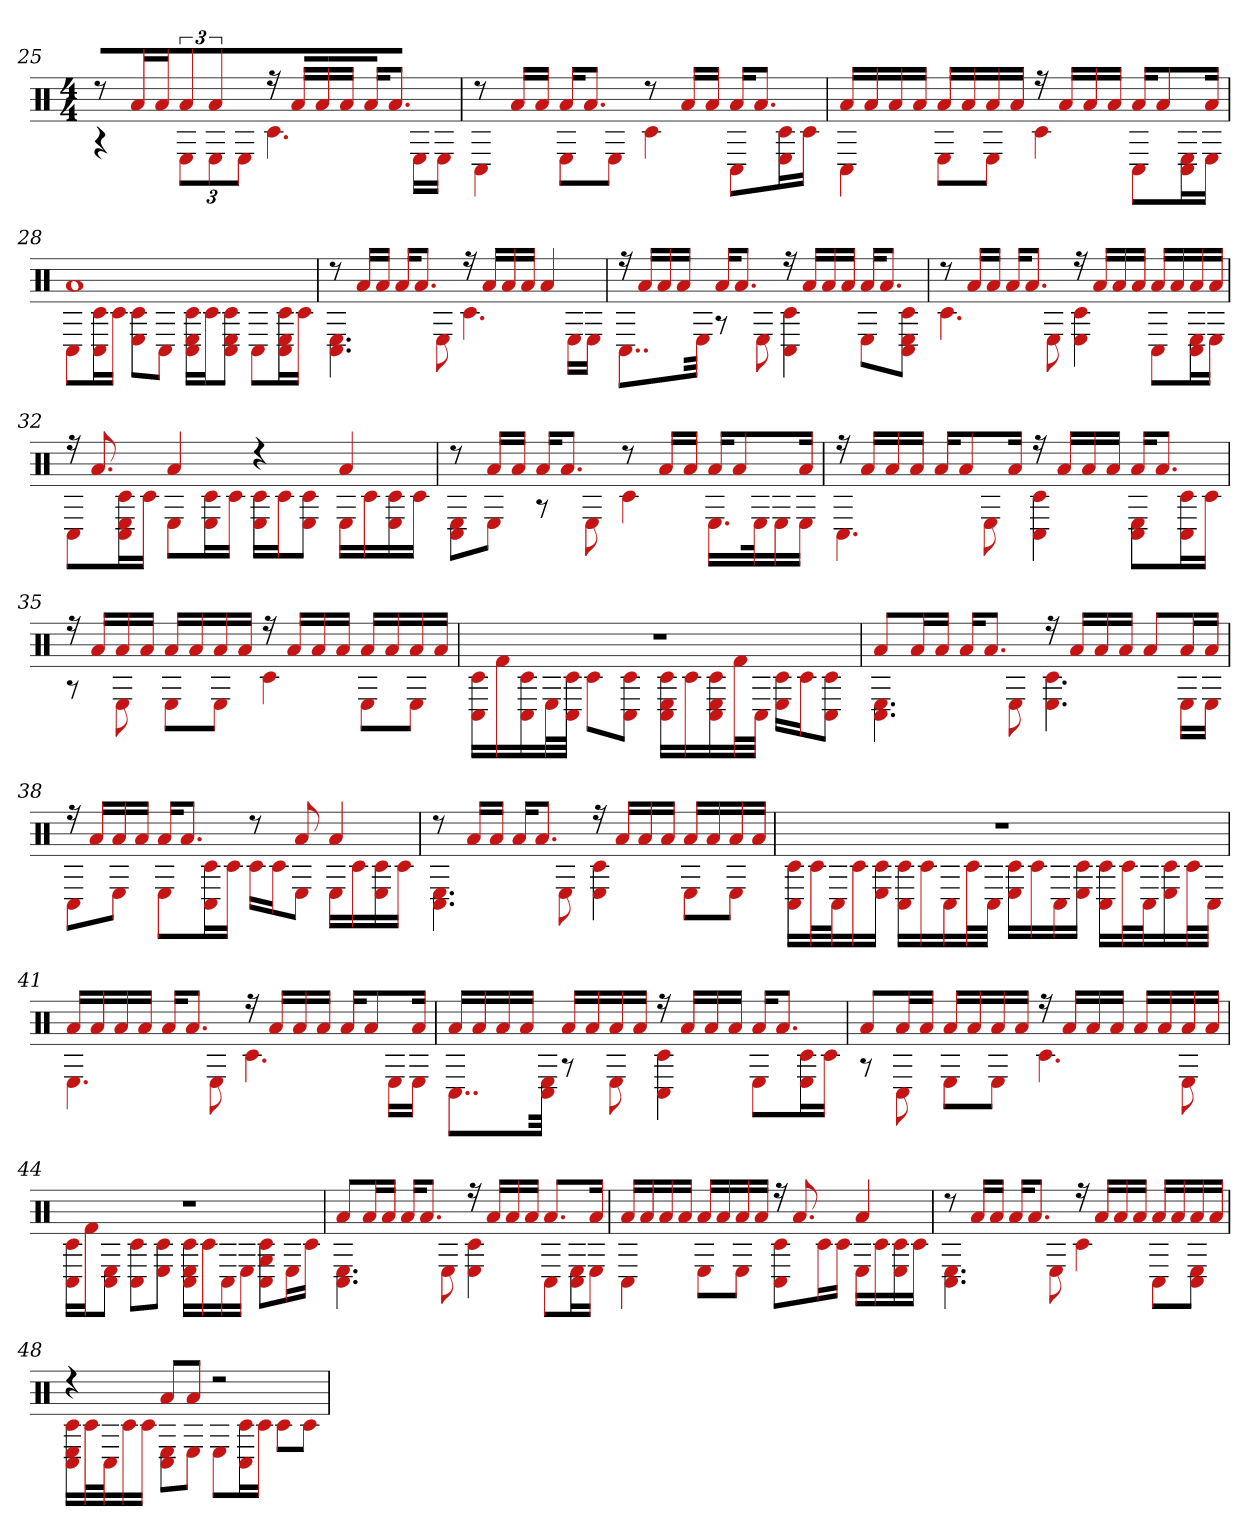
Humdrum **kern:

**kern
*part1
*staff1
*clefX
*k[]
*M4/4
=25
*^
8r	4r
16aLL	.
16aJJ	.
12aJ	12EL
6a	12E
.	12EJ
16r	4.c#
16aLL	.
16a	.
16aJJ	.
16aKL	.
8.aJ	.
.	16ELL
.	16EJJ
=26	=26
8r	4C#
16aLL	.
16aJJ	.
16aKL	8EL
8.aJ	.
.	8EJ
8r	4c#
16aLL	.
16aJJ	.
16aKL	8C#L
8.aJ	.
.	16c# 16EL
.	16c#JJ
=27	=27
16aLL	4C#
16a	.
16a	.
16aJJ	.
16aLL	8EL
16a	.
16a	8EJ
16aJJ	.
16r	4c#
16aLL	.
16a	.
16aJJ	.
16aKL	8C#L
8a	.
.	16C# 16EL
16aJk	16EJJ
=28	=28
1a	8C#L
.	16C# 16c#L
.	16c#JJ
.	8c# 8EL
.	8C#J
.	16C# 16E 16c#LL
.	16c#J
.	8C# 8E 8c#J
.	8C#L
.	16C# 16c# 16EL
.	16c#JJ
=29	=29
8r	4.C# 4.E
16aLL	.
16aJJ	.
16aKL	.
8.aJ	.
.	8E
16r	4.c#
16aLL	.
16a	.
16aJJ	.
4a	.
.	16ELL
.	16EJJ
=30	=30
16r	8..C#L
16aLL	.
16a	.
16aJJ	.
.	32EJkk
16aKL	8r
8.aJ	.
.	8E
16r	4C# 4c#
16aLL	.
16a	.
16aJJ	.
16aKL	8EL
8.aJ	.
.	8C# 8E 8c#J
=31	=31
8r	4.c#
16aLL	.
16aJJ	.
16aKL	.
8.aJ	.
.	8E
16r	4E 4c#
16aLL	.
16a	.
16aJJ	.
16aLL	8C#L
16a	.
16a	16C# 16EL
16aJJ	16EJJ
=32	=32
16r	8C#L
8.a	.
.	16C# 16c# 16EL
.	16c#JJ
4a	8EL
.	16c# 16EL
.	16c#JJ
4r	16E 16c#LL
.	16c#J
.	8E 8c#J
4a	16ELL
.	16c#
.	16c# 16E
.	16c#JJ
=33	=33
8r	8C# 8EL
16aLL	8EJ
16aJJ	.
16aKL	8r
8.aJ	.
.	8E
8r	4c#
16aLL	.
16aJJ	.
16aKL	16.ELL
8a	.
.	32Ek
.	16E
16aJk	16EJJ
=34	=34
16r	4.C#
16aLL	.
16a	.
16aJJ	.
16aKL	.
8a	.
.	8E
16aJk	.
16r	4C# 4c#
16aLL	.
16a	.
16aJJ	.
16aKL	8C# 8EL
8.aJ	.
.	16C# 16c#L
.	16c#JJ
=35	=35
16r	8r
16aLL	.
16a	8E
16aJJ	.
16aLL	8EL
16a	.
16a	8EJ
16aJJ	.
16r	4c#
16aLL	.
16a	.
16aJJ	.
16aLL	8EL
16a	.
16a	8EJ
16aJJ	.
=36	=36
1r	16C# 16c#LL
.	16f#
.	16C# 16c#
.	32EL
.	32C# 32c#JJJ
.	8c#L
.	8C# 8c#J
.	16C# 16E 16c#LL
.	16c#
.	16C# 16E 16c#
.	32f#L
.	32C#JJJ
.	16E 16c#LL
.	16c#J
.	8C# 8c#J
=37	=37
8aL	4.C# 4.E
16aL	.
16aJJ	.
16aKL	.
8.aJ	.
.	8E
16r	4.E 4.c#
16aLL	.
16a	.
16aJJ	.
8aL	.
16aL	16ELL
16aJJ	16EJJ
=38	=38
16r	8C#L
16aLL	.
16a	8EJ
16aJJ	.
16aKL	8EL
8.aJ	.
.	16C# 16c#L
.	16c#JJ
8r	16c#LL
.	16c#J
8a	8EJ
4a	16ELL
.	16c#
.	16E 16c#
.	16c#JJ
=39	=39
8r	4.C# 4.E
16aLL	.
16aJJ	.
16aKL	.
8.aJ	.
.	8E
16r	4E 4c#
16aLL	.
16a	.
16aJJ	.
16aLL	8EL
16a	.
16a	8EJ
16aJJ	.
=40	=40
1r	16C# 16c#LL
.	32c#L
.	32C#J
.	16c#
.	16E 16c#JJ
.	16C# 16c#LL
.	16c#
.	16C#
.	32c#L
.	32C#JJJ
.	16E 16c#LL
.	16c#
.	16C#
.	16c# 16EJJ
.	16C# 16c#LL
.	32c#L
.	32C#J
.	16E 16c#
.	32c#L
.	32C#JJJ
=41	=41
16aLL	4.E
16a	.
16a	.
16aJJ	.
16aKL	.
8.aJ	.
.	8E
16r	4.c#
16aLL	.
16a	.
16aJJ	.
16aKL	.
8a	.
.	16ELL
16aJk	16EJJ
=42	=42
16aLL	8..C#L
16a	.
16a	.
16aJJ	.
.	32C# 32EJkk
16aLL	8r
16a	.
16a	8E
16aJJ	.
16r	4C# 4c#
16aLL	.
16a	.
16aJJ	.
16aKL	8EL
8.aJ	.
.	16E 16c#L
.	16c#JJ
=43	=43
8aL	8r
16aL	8C#
16aJJ	.
16aLL	8EL
16a	.
16a	8EJ
16aJJ	.
16r	4.c#
16aLL	.
16a	.
16aJJ	.
16aLL	.
16a	.
16a	8E
16aJJ	.
=44	=44
1r	16C# 16c#LL
.	16f#J
.	8C# 8EJ
.	8C# 8c#L
.	8E 8c#J
.	16C# 16E 16c#LL
.	16c#
.	16C#
.	16EJJ
.	8G 8C# 8c#L
.	16EL
.	16c#JJ
=45	=45
8aL	4.C# 4.E
16aL	.
16aJJ	.
16aKL	.
8.aJ	.
.	8E
16r	4E 4c#
16aLL	.
16a	.
16aJJ	.
8.aL	8C#L
.	16C# 16EL
16aJk	16EJJ
=46	=46
16aLL	4C#
16a	.
16a	.
16aJJ	.
16aLL	8EL
16a	.
16a	8EJ
16aJJ	.
16r	8C# 8c#L
8.a	.
.	16c#L
.	16c#JJ
4a	16ELL
.	16c#
.	16E 16c#
.	16c#JJ
=47	=47
8r	4.C# 4.E
16aLL	.
16aJJ	.
16aKL	.
8.aJ	.
.	8E
16r	4c#
16aLL	.
16a	.
16aJJ	.
16aLL	8C#L
16a	.
16a	8C# 8EJ
16aJJ	.
=48	=48
4r	16C# 16E 16c#LL
.	32c#L
.	32C#J
.	16c#
.	16c#JJ
8aL	8C# 8EL
8aJ	8EJ
2r	8EL
.	16C# 16c#L
.	16c#JJ
.	8c#L
.	8c#J
*v	*v
=
*-
